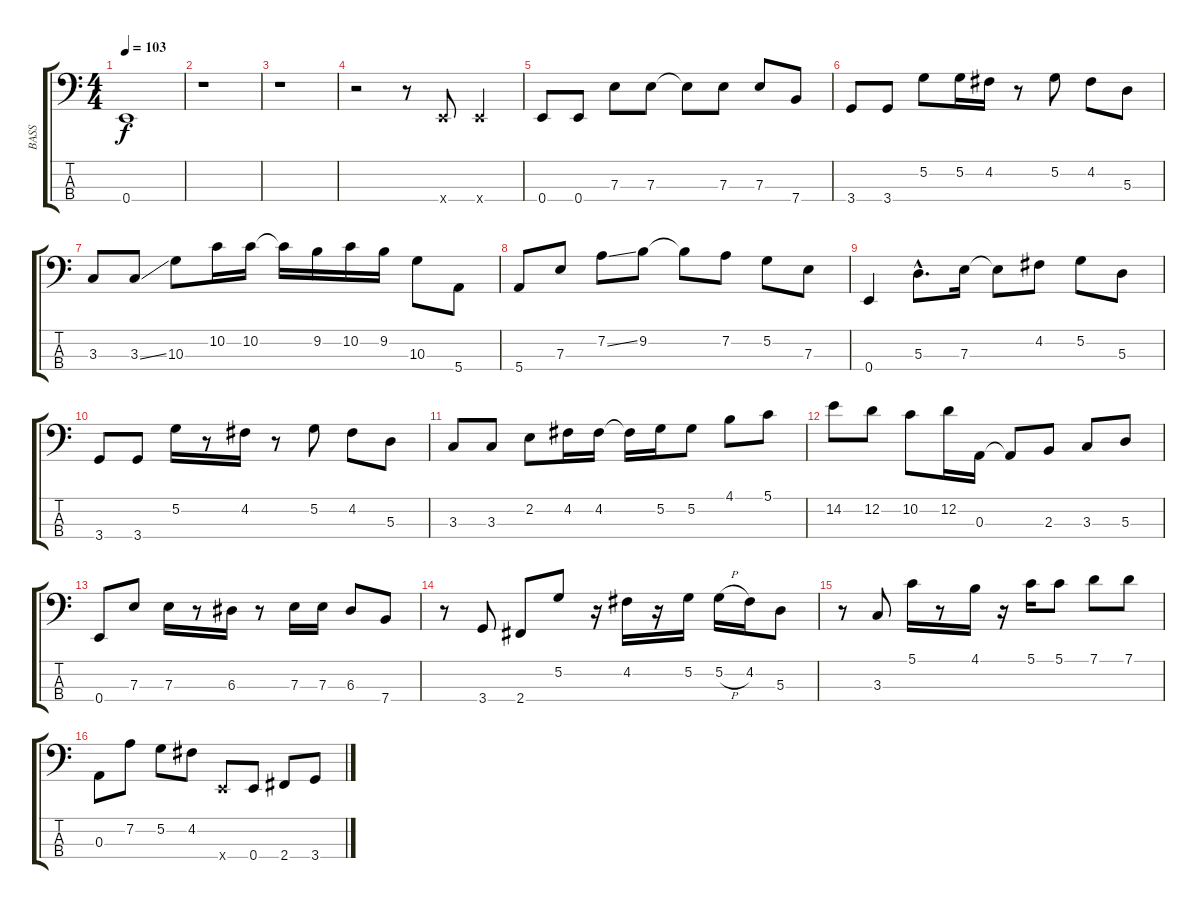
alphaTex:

\track ("BASS" "BASS") {instrument electricbasspick}
\staff {score tabs}
\tuning (G2 D2 A1 E1) {hide}
\ts (4 4)
\tempo 103
\clef f4
\ks c
0.4.1{dy f} |
r.1 |
r.1 |
r.2 r.8 0.4{x}.8 0.4{x}.4 |
0.4.8 0.4.8 7.3.8 7.3.8 7.3{t}.8 7.3.8 7.3.8 7.4.8 |
3.4.8 3.4.8 5.2.8 5.2.16 4.2.16 r.8 5.2.8 4.2.8 5.3.8 |
3.3.8 3.3{ss}.8 10.3.8 10.2.16 10.2.16 10.2{t}.16 9.2.16 10.2.16 9.2.16 10.3.8 5.4.8 |
5.4.8 7.3.8 7.2{ss}.8 9.2.8 9.2{t}.8 7.2.8 5.2.8 7.3.8 |
0.4.4 5.3{hac}.8{d} 7.3.16 7.3{t}.8 4.2.8 5.2.8 5.3.8 |
3.4.8 3.4.8 5.2.16 r.8 4.2.16 r.8 5.2.8 4.2.8 5.3.8 |
3.3.8 3.3.8 2.2.8 4.2.16 4.2.16 4.2{t}.16 5.2.16 5.2.8 4.1.8 5.1.8 |
14.2.8 12.2.8 10.2.8 12.2.16 0.3.16 0.3{t}.8 2.3.8 3.3.8 5.3.8 |
0.4.8 7.3.8 7.3.16 r.8 6.3.16 r.8 7.3.16 7.3.16 6.3.8 7.4.8 |
r.8 3.4.8 2.4.8 5.2.8 r.16 4.2.16 r.16 5.2.16 5.2{h}.16 4.2.16 5.3.8 |
r.8 3.3.8 5.1.16 r.8 4.1.16 r.16 5.1.16 5.1.8 7.1.8 7.1.8 |
0.3.8 7.2.8 5.2.8 4.2.8 0.4{x}.8 0.4.8 2.4.8 3.4.8
